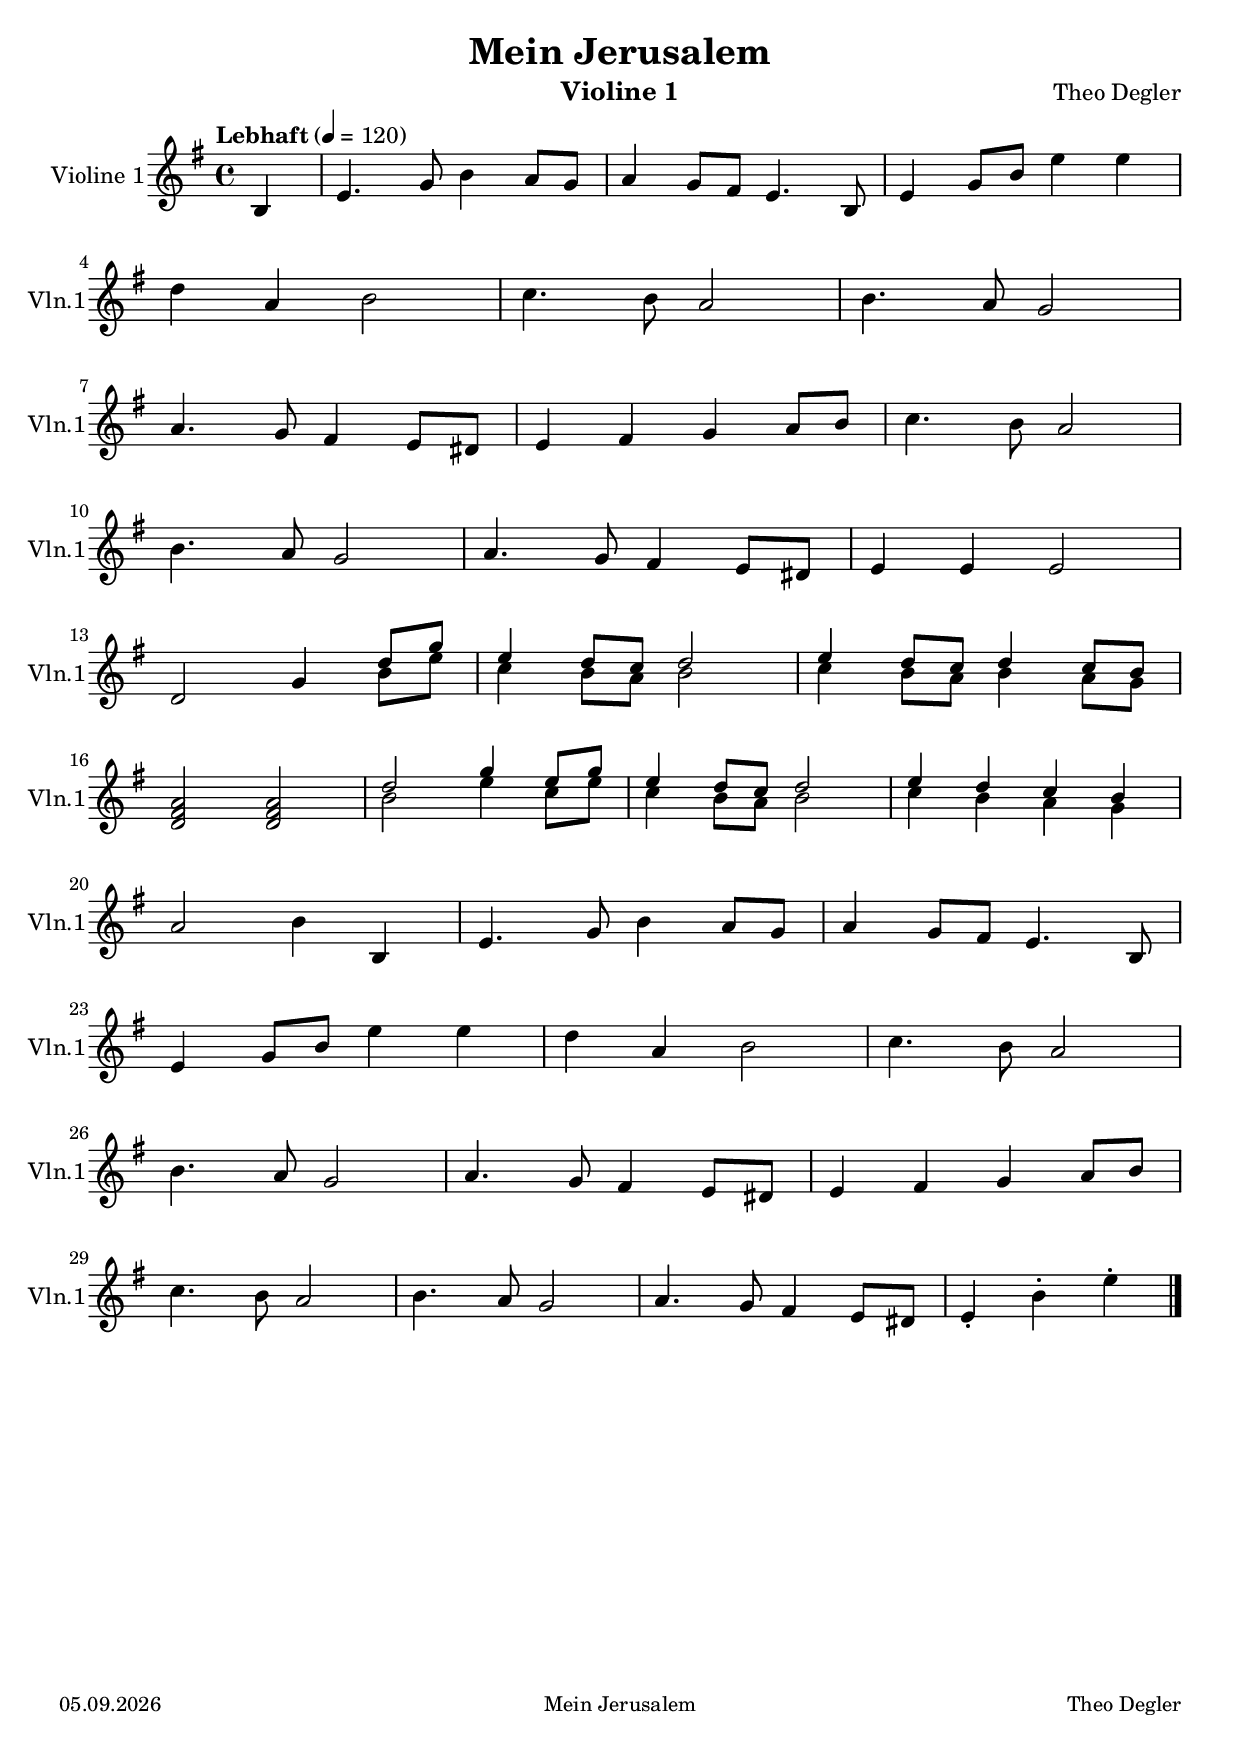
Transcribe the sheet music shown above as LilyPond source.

\version "2.18.2"

\include "../globals.ily"
\version "2.18.2"

\include "../globals.ily"

violinI = \relative c' { 
  \globalSettings
  \clef treble
  b4 | e4. g8 b4 a8 g | a4 g8 fis e4. b8 | e4 g8 b e4 e | \break
  d4 a b2 | c4. b8 a2 | b4. a8 g2 | \break
  a4. g8 fis4 e8 dis | e4 fis g a8 b | c4. b8 a2 | \break
  b4. a8 g2 | a4. g8 fis4 e8 dis | e4 e4 e2 | \break
  << { d2 g4 d'8 g } \\ { s2 s4 b,8 e } >> | 
  << { e4 d8 c d2 } \\ { c4 b8 a b2 } >> | 
  << { e4 d8 c d4 c8 b } \\ { c4 b8 a b4 a8 g } >> | \break
  
  <d fis a>2 <d fis a> | 
  << { d'2 g4 e8 g } \\ { b,2 e4 c8 e } >> | 
  << { e4 d8 c d2 } \\ { c4 b8 a b2 } >> | << { e4 d c b } \\ { c b a g } >> | \break
  a2 b4 b, | e4. g8 b4 a8 g | a4 g8 fis e4. b8 | \break
  e4 g8 b e4 e | d4 a b2 | c4. b8 a2 | \break
  b4. a8 g2 | a4. g8 fis4 e8 dis | e4 fis g a8 b | \break
  c4. b8 a2 | b4. a8 g2 | a4. g8 fis4 e8 dis | e4-. b'-. e-.
  \bar "|." }


\header {
  instrument = "Violine 1"
}

\score {
  <<            
    \new Staff \with { instrumentName = "Violine 1" shortInstrumentName = "Vln.1" } { \violinI }
  >>
  \layout { 
    indent = 1.5\cm
    short-indent = 0.5\cm
  }
}


